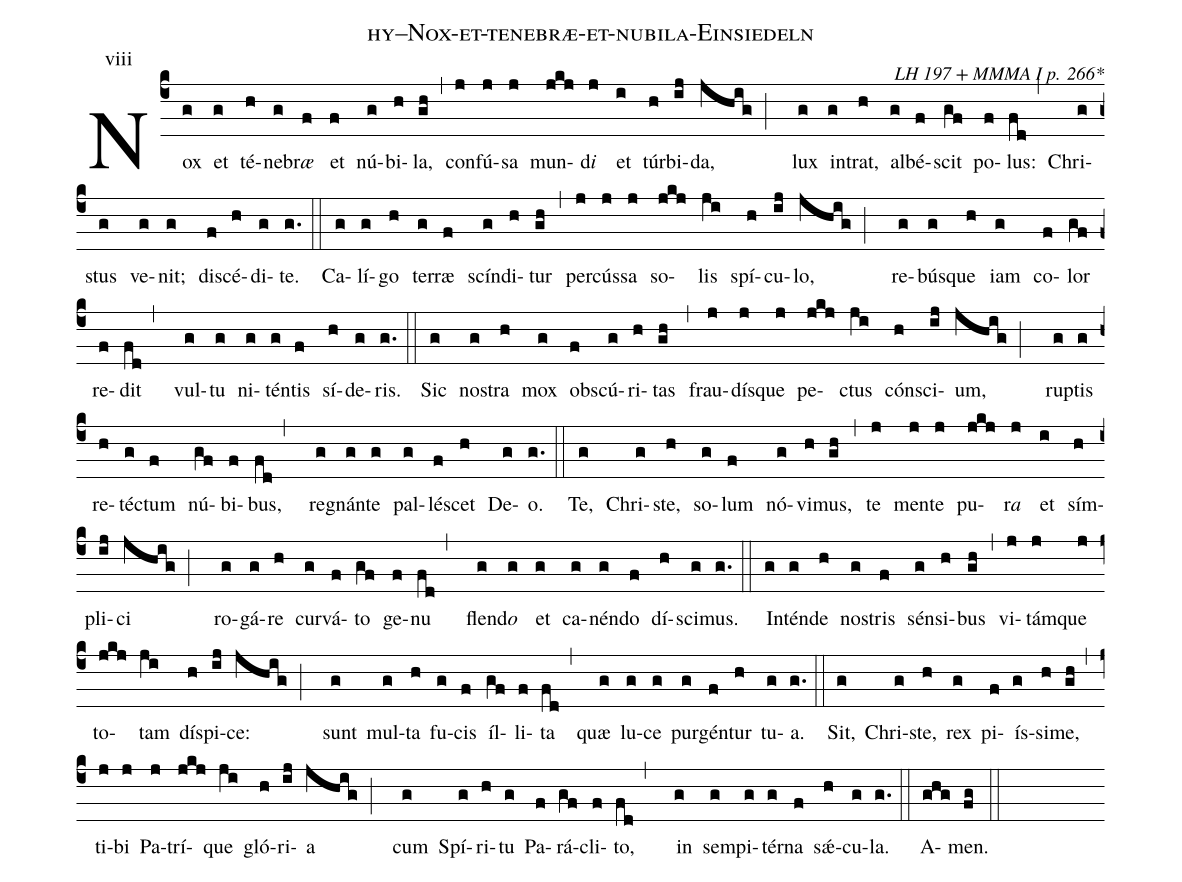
name: hy--Nox-et-tenebræ-et-nubila-Einsiedeln;
commentary: LH 197 + MMMA I p. 266*;
annotation: viii;
%%
(c4) Nox(g) et(g) té(h)ne(g)br<i>æ</i>(f) et(f) nú(g)bi(h)la,(gh) (,)
con(j)fú(j)sa(j) mun(jkj)d<i>i</i>(j) et(i) túr(h)bi(ij)da,(jhig;)
lux(g) in(g)trat,(h) al(g)bé(f)scit(gf) po(f)lus:(fd,)
Chri(g)stus(g) ve(g)nit;(g) di(f)scé(h)di(g)te.(g.) (::)
Ca(g)lí(g)go(h) ter(g)ræ(f) scín(g)di(h)tur(gh) (,)
per(j)cús(j)sa(j) so(jkj)lis(ji) spí(h)cu(ij)lo,(jhig;)
re(g)bús(g)que(h) iam(g) co(f)lor(gf) re(f)dit(fd,)
vul(g)tu(g) ni(g)tén(g)tis(f) sí(h)de(g)ris.(g.) (::)
Sic(g) no(g)stra(h) mox(g) ob(f)scú(g)ri(h)tas(gh) (,)
frau(j)dís(j)que(j) pe(jkj)ctus(ji) cón(h)sci(ij)um,(jhig;)
rup(g)tis(g) re(h)té(g)ctum(f) nú(gf)bi(f)bus,(fd,)
re(g)gnán(g)te(g) pal(g)lé(f)scet(h) De(g)o.(g.) (::)
Te,(g) Chri(g)ste,(h) so(g)lum(f) nó(g)vi(h)mus,(gh) (,)
te(j) men(j)te(j) pu(jkj)r<i>a</i>(j) et(i) sím(h)pli(ij)ci(jhig;)
ro(g)gá(g)re(h) cur(g)vá(f)to(gf) ge(f)nu(fd,)
flen(g)d<i>o</i>(g) et(g) ca(g)nén(g)do(f) dí(h)sci(g)mus.(g.) (::)
In(g)tén(g)de(h) no(g)stris(f) sén(g)si(h)bus(gh) (,)
vi(j)tám(j)que(j) to(jkj)tam(ji) dí(h)spi(ij)ce:(jhig;)
sunt(g) mul(g)ta(h) fu(g)cis(f) íl(gf)li(f)ta(fd,)
quæ(g) lu(g)ce(g) pur(g)gén(f)tur(h) tu(g)a.(g.) (::)
Sit,(g) Chri(g)ste,(h) rex(g) pi(f)ís(g)si(h)me,(gh) (,)
ti(j)bi(j) Pa(j)trí(jkj)que(ji) gló(h)ri(ij)a(jhig;)
cum(g) Spí(g)ri(h)tu(g) Pa(f)rá(gf)cli(f)to,(fd,)
in(g) sem(g)pi(g)tér(g)na(f) sǽ(h)cu(g)la.(g.) (::)
A(ghg)men.(fg) (::)
